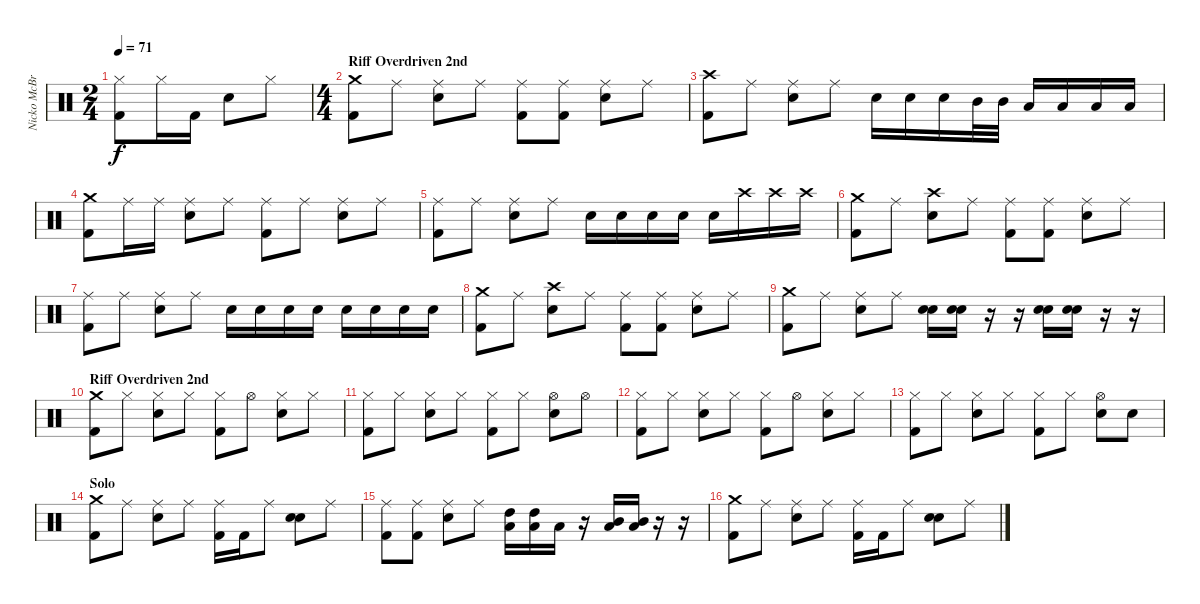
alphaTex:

\track ("Nicko McBrain" "Nicko McBr") {instrument percussion}
\staff {score}
\articulation defaults
\ts (2 4)
\tempo 71
\clef neutral
\ks c
("Hi-Hat (closed)" "Kick (hit) 2").8{dy f} "Hi-Hat (closed)".16 "Kick (hit) 2".16 "Snare (hit) 2".8 "Hi-Hat (closed)".8 |
\ts (4 4)
\section ("" "Riff Overdriven 2nd")
("Crash medium (hit)" "Kick (hit) 2").8 "Ride (middle)".8 ("Ride (middle)" "Snare (hit) 2").8 "Ride (middle)".8 ("Ride (middle)" "Kick (hit) 2").8 ("Ride (middle)" "Kick (hit) 2").8 ("Ride (middle)" "Snare (hit) 2").8 "Ride (middle)".8 |
("Crash high (hit)" "Kick (hit) 2").8 "Ride (middle)".8 ("Ride (middle)" "Snare (hit) 2").8 "Ride (middle)".8 "Snare (hit) 2".16 "Snare (hit) 2".16 "Snare (hit) 2".16 "Mid Tom (hit)".32 "Mid Tom (hit)".32 "Low Tom (hit)".16 "Low Tom (hit)".16 "Low Tom (hit)".16 "Low Tom (hit)".16 |
("Crash medium (hit)" "Kick (hit) 2").8 "Ride (middle)".16 "Ride (middle)".16 ("Ride (middle)" "Snare (hit) 2").8 "Ride (middle)".8 ("Ride (middle)" "Kick (hit) 2").8 "Ride (middle)".8 ("Ride (middle)" "Snare (hit) 2").8 "Ride (middle)".8 |
("Ride (middle)" "Kick (hit) 2").8 "Ride (middle)".8 ("Ride (middle)" "Snare (hit) 2").8 "Ride (middle)".8 "Snare (hit) 2".16 "Snare (hit) 2".16 "Snare (hit) 2".16 "Snare (hit) 2".16 "Snare (hit) 2".16 "Crash high (hit)".16 "Crash high (hit)".16 "Crash high (hit)".16 |
("Crash medium (hit)" "Kick (hit) 2").8 "Ride (middle)".8 ("Crash high (hit)" "Snare (hit) 2").8 "Ride (middle)".8 ("Ride (middle)" "Kick (hit) 2").8 ("Ride (middle)" "Kick (hit) 2").8 ("Ride (middle)" "Snare (hit) 2").8 "Ride (middle)".8 |
("Ride (middle)" "Kick (hit) 2").8 "Ride (middle)".8 ("Ride (middle)" "Snare (hit) 2").8 "Ride (middle)".8 "Snare (hit) 2".16 "Snare (hit) 2".16 "Snare (hit) 2".16 "Snare (hit) 2".16 "Snare (hit) 2".16 "Snare (hit) 2".16 "Snare (hit) 2".16 "Snare (hit) 2".16 |
("Crash medium (hit)" "Kick (hit) 2").8 "Ride (middle)".8 ("Crash high (hit)" "Snare (hit) 2").8 "Ride (middle)".8 ("Ride (middle)" "Kick (hit) 2").8 ("Ride (middle)" "Kick (hit) 2").8 ("Ride (middle)" "Snare (hit) 2").8 "Ride (middle)".8 |
("Crash medium (hit)" "Kick (hit) 2").8 "Ride (middle)".8 ("Ride (middle)" "Snare (hit) 2").8 "Ride (middle)".8 ("Snare (hit) 2" "Snare (hit) 2").16{bd 240} ("Snare (hit) 2" "Snare (hit) 2").16{bd 240} r.16 r.16 ("Snare (hit) 2" "Snare (hit) 2").16{bd 240} ("Snare (hit) 2" "Snare (hit) 2").16{bd 240} r.16 r.16 |
\section ("" "Riff Overdriven 2nd")
("Crash medium (hit)" "Kick (hit) 2").8 "Hi-Hat (closed)".8 ("Hi-Hat (closed)" "Snare (hit) 2").8 "Hi-Hat (closed)".8 ("Hi-Hat (closed)" "Kick (hit) 2").8 "Hi-Hat (open)".8 ("Hi-Hat (closed)" "Snare (hit) 2").8 "Hi-Hat (closed)".8 |
("Hi-Hat (closed)" "Kick (hit) 2").8 "Hi-Hat (closed)".8 ("Hi-Hat (closed)" "Snare (hit) 2").8 "Hi-Hat (closed)".8 ("Hi-Hat (closed)" "Kick (hit) 2").8 "Hi-Hat (closed)".8 ("Hi-Hat (open)" "Snare (hit) 2").8 "Hi-Hat (open)".8 |
("Hi-Hat (closed)" "Kick (hit) 2").8 "Hi-Hat (closed)".8 ("Hi-Hat (closed)" "Snare (hit) 2").8 "Hi-Hat (closed)".8 ("Hi-Hat (closed)" "Kick (hit) 2").8 "Hi-Hat (open)".8 ("Hi-Hat (closed)" "Snare (hit) 2").8 "Hi-Hat (closed)".8 |
("Hi-Hat (closed)" "Kick (hit) 2").8 "Hi-Hat (closed)".8 ("Hi-Hat (closed)" "Snare (hit) 2").8 "Hi-Hat (closed)".8 ("Hi-Hat (closed)" "Kick (hit) 2").8 "Hi-Hat (closed)".8 ("Hi-Hat (open)" "Snare (hit) 2").8 "Snare (hit) 2".8 |
\section ("" "Solo")
("Crash medium (hit)" "Kick (hit) 2").8 "Ride (middle)".8 ("Ride (middle)" "Snare (hit) 2").8 "Ride (middle)".8 ("Ride (middle)" "Kick (hit) 2").16 "Kick (hit) 2".16 "Ride (middle)".8 ("Snare (hit) 2" "Snare (hit) 2").8{bd 60} "Ride (middle)".8 |
("Ride (middle)" "Kick (hit) 2").8 ("Ride (middle)" "Kick (hit) 2").8 ("Ride (middle)" "Snare (hit) 2").8 "Ride (middle)".8 ("High Tom (hit)" "Low Tom (hit)").16 ("High Tom (hit)" "Low Tom (hit)").16 "Low Tom (hit)".16 r.16 ("Mid Tom (hit)" "Low Tom (hit)").16 ("Mid Tom (hit)" "Low Tom (hit)").16 r.16 r.16 |
("Crash medium (hit)" "Kick (hit) 2").8 "Ride (middle)".8 ("Ride (middle)" "Snare (hit) 2").8 "Ride (middle)".8 ("Ride (middle)" "Kick (hit) 2").16 "Kick (hit) 2".16 "Ride (middle)".8 ("Snare (hit) 2" "Snare (hit) 2").8{bd 60} "Ride (middle)".8
